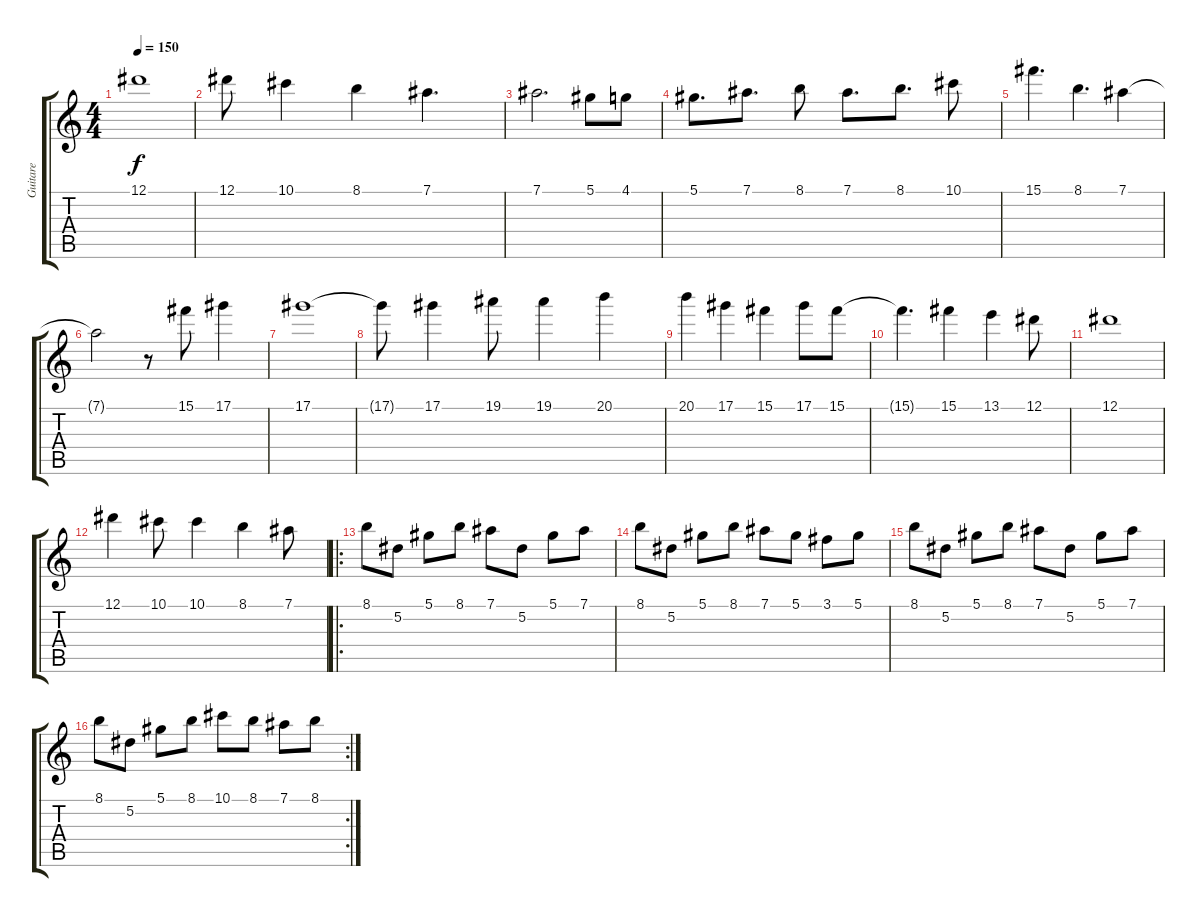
\track ("Guitare" "Guitare") {instrument distortionguitar}
\staff {score tabs}
\tuning (Eb4 Bb3 Gb3 Db3 Ab2 Eb2) {hide}
\ts (4 4)
\tempo 150
\clef g2
\ks c
12.1.1{dy f} |
12.1.8 10.1.4 8.1.4 7.1.4{d} |
7.1.2{d} 5.1.8 4.1.8 |
5.1.8{d} 7.1.8{d} 8.1.8 7.1.8{d} 8.1.8{d} 10.1.8 |
15.1.4{d} 8.1.4{d} 7.1.4 |
7.1{t}.2 r.8 15.1.8 17.1.4 |
17.1.1 |
17.1{t}.8 17.1.4 19.1.8 19.1.4 20.1.4 |
20.1.4 17.1.4 15.1.4 17.1.8 15.1.8 |
15.1{t}.4{d} 15.1.4 13.1.4 12.1.8 |
12.1.1 |
12.1.4 10.1.8 10.1.4 8.1.4 7.1.8 |
\ro
8.1.8 5.2.8 5.1.8 8.1.8 7.1.8 5.2.8 5.1.8 7.1.8 |
8.1.8 5.2.8 5.1.8 8.1.8 7.1.8 5.1.8 3.1.8 5.1.8 |
8.1.8 5.2.8 5.1.8 8.1.8 7.1.8 5.2.8 5.1.8 7.1.8 |
\rc 2
8.1.8 5.2.8 5.1.8 8.1.8 10.1.8 8.1.8 7.1.8 8.1.8
